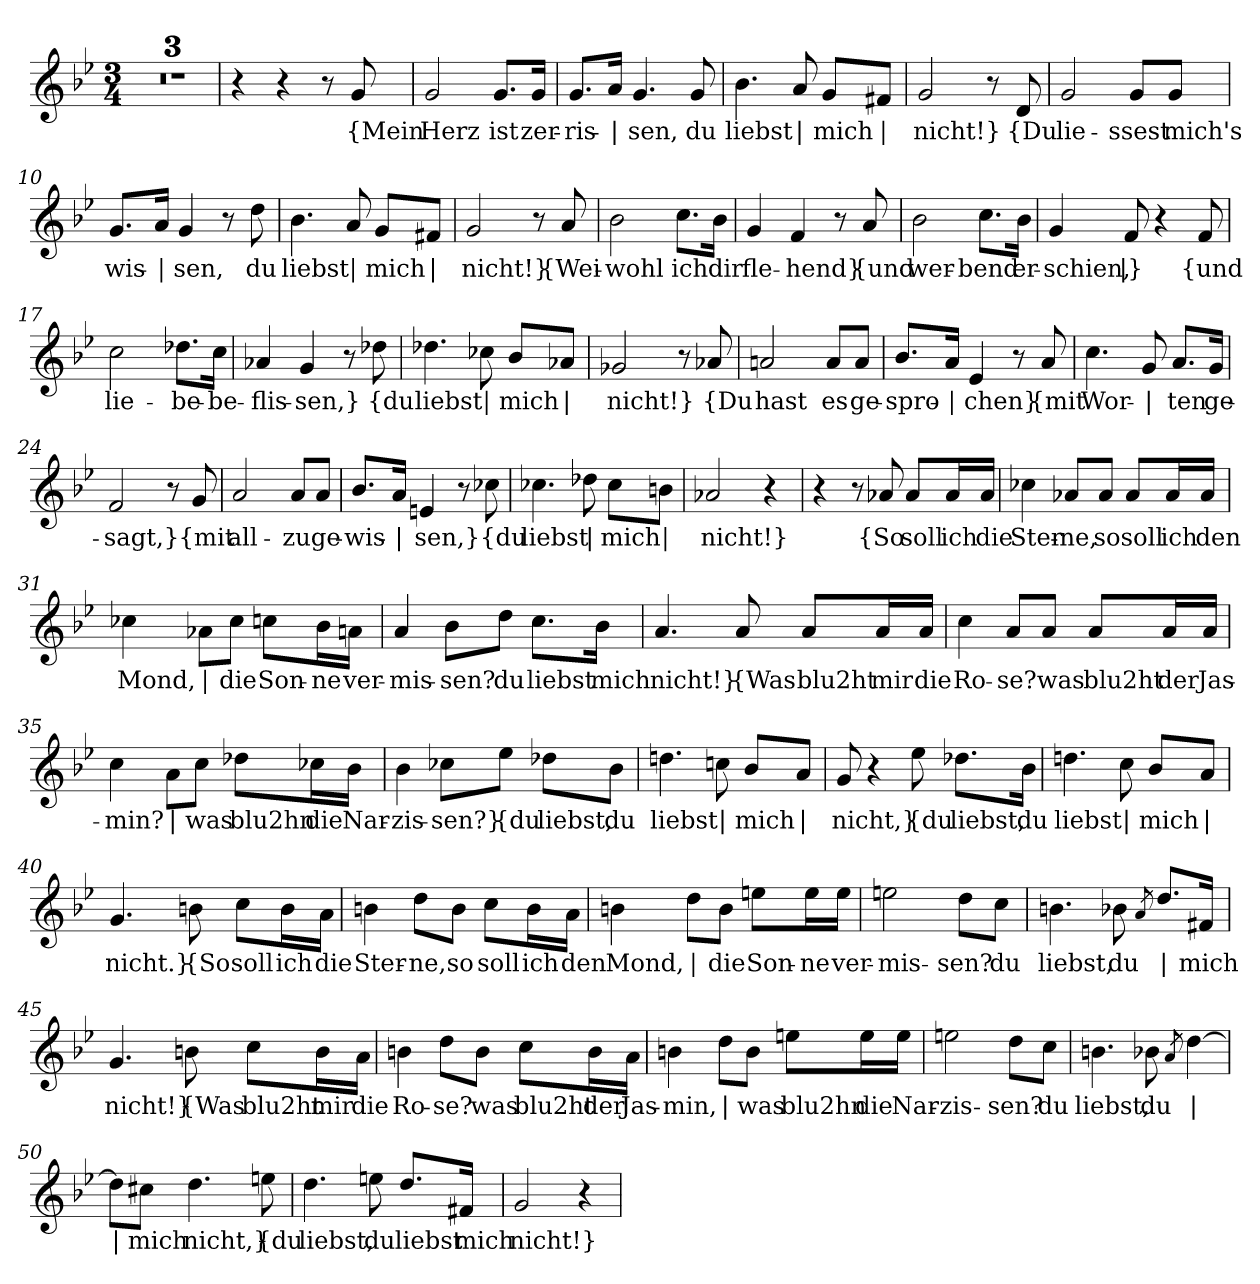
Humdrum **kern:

**kern	**text
*part1	*part1
*staff1	*staff1
*clefG2	*
*k[b-e-]	*
*M3/4	*
=1	=1
2.r	.
=2	=2
2.r	.
=3	=3
2.r	.
=4	=4
4r	.
4r	.
8r	.
!	!LO:LY:b
8g/	{Mein
=5	=5
!	!LO:LY:b
2g/	Herz
!	!LO:LY:b
8.g/L	ist
!	!LO:LY:b
16g/Jk	zer-
=6	=6
!	!LO:LY:b
8.g/L	-ris-
!	!LO:LY:b
16a/Jk	|
!	!LO:LY:b
4.g/	-sen,
!	!LO:LY:b
8g/	du
=7	=7
!	!LO:LY:b
4.b-\	liebst
!	!LO:LY:b
8a/	|
!	!LO:LY:b
8g/L	mich
!	!LO:LY:b
8f#X/J	|
=8	=8
!	!LO:LY:b
2g/	nicht!}
8r	.
!	!LO:LY:b
8d/	{Du
!!LO:LB:g=z
=9	=9
!	!LO:LY:b
2g/	lie-
!	!LO:LY:b
8g/L	-ssest
!	!LO:LY:b
8g/J	mich's
=10	=10
!	!LO:LY:b
8.g/L	wis-
!	!LO:LY:b
16a/Jk	|
!	!LO:LY:b
4g/	-sen,
8r	.
!	!LO:LY:b
8dd\	du
=11	=11
!	!LO:LY:b
4.b-\	liebst
!	!LO:LY:b
8a/	|
!	!LO:LY:b
8g/L	mich
!	!LO:LY:b
8f#X/J	|
=12	=12
!	!LO:LY:b
2g/	nicht!}
8r	.
!	!LO:LY:b
8a/	{Wei-
=13	=13
!	!LO:LY:b
2b-\	-wohl
!	!LO:LY:b
8.cc\L	ich
!	!LO:LY:b
16b-\Jk	dir
=14	=14
!	!LO:LY:b
4g/	fle-
!	!LO:LY:b
4f/	-hend}
8r	.
!	!LO:LY:b
8a/	{und
!!LO:LB:g=z
=15	=15
!	!LO:LY:b
2b-\	wer-
!	!LO:LY:b
8.cc\L	-bend
!	!LO:LY:b
16b-\Jk	er-
=16	=16
!	!LO:LY:b
4g/	-schien,
!	!LO:LY:b
8f/	|}
4r	.
!	!LO:LY:b
8f/	{und
=17	=17
!	!LO:LY:b
2cc\	lie-
!	!LO:LY:b
8.dd-X\L	-be-
!	!LO:LY:b
16cc\Jk	-be-
=18	=18
!	!LO:LY:b
4a-X/	-flis-
!	!LO:LY:b
4g/	-sen,}
8r	.
!	!LO:LY:b
8dd-X\	{du
=19	=19
!	!LO:LY:b
4.dd-X\	liebst
!	!LO:LY:b
8cc-X\	|
!	!LO:LY:b
8b-/L	mich
!	!LO:LY:b
8a-X/J	|
=20	=20
!	!LO:LY:b
2g-X/	nicht!}
8r	.
!	!LO:LY:b
8a-X/	{Du
=21	=21
!	!LO:LY:b
2an/	hast
!	!LO:LY:b
8a/L	es
!	!LO:LY:b
8a/J	ge-
!!LO:LB:g=z
=22	=22
!	!LO:LY:b
8.b-/L	-spro-
!	!LO:LY:b
16a/Jk	|
!	!LO:LY:b
4e-/	-chen}
8r	.
!	!LO:LY:b
8a/	{mit
=23	=23
!	!LO:LY:b
4.cc\	Wor-
!	!LO:LY:b
8g/	|
!	!LO:LY:b
8.a/L	-ten
!	!LO:LY:b
16g/Jk	ge-
=24	=24
!	!LO:LY:b
2f/	-sagt,}
8r	.
!	!LO:LY:b
8g/	{mit
=25	=25
!	!LO:LY:b
2a/	all-
!	!LO:LY:b
8a/L	-zu
!	!LO:LY:b
8a/J	ge-
=26	=26
!	!LO:LY:b
8.b-/L	-wis-
!	!LO:LY:b
16a/Jk	|
!	!LO:LY:b
4en/	-sen,}
8r	.
!	!LO:LY:b
8cc-X\	{du
=27	=27
!	!LO:LY:b
4.cc-X\	liebst
!	!LO:LY:b
8dd-X\	|
!	!LO:LY:b
8cc-\L	mich
!	!LO:LY:b
8bn\J	|
=28	=28
!	!LO:LY:b
2a-X/	nicht!}
4r	.
!!LO:LB:g=z
=29	=29
4r	.
8r	.
!	!LO:LY:b
8a-X/	{So
!	!LO:LY:b
8a-/L	soll
!	!LO:LY:b
16a-/L	ich
!	!LO:LY:b
16a-/JJ	die
=30	=30
!	!LO:LY:b
4cc-X\	Ster-
!	!LO:LY:b
8a-X/L	-ne,
!	!LO:LY:b
8a-/J	so
!	!LO:LY:b
8a-/L	soll
!	!LO:LY:b
16a-/L	ich
!	!LO:LY:b
16a-/JJ	den
=31	=31
!	!LO:LY:b
4cc-X\	Mond,
!	!LO:LY:b
8a-X\L	|
!	!LO:LY:b
8cc-\J	die
!	!LO:LY:b
8ccn\L	Son-
!	!LO:LY:b
16b-\L	-ne
!	!LO:LY:b
16an\JJ	ver-
=32	=32
!	!LO:LY:b
4a/	-mis-
!	!LO:LY:b
8b-\L	-sen?
!	!LO:LY:b
8dd\J	du
!	!LO:LY:b
8.cc\L	liebst
!	!LO:LY:b
16b-\Jk	mich
!!LO:LB:g=z
=33	=33
!	!LO:LY:b
4.a/	nicht!}
!	!LO:LY:b
8a/	{Was
!	!LO:LY:b
8a/L	blu2ht
!	!LO:LY:b
16a/L	mir
!	!LO:LY:b
16a/JJ	die
=34	=34
!	!LO:LY:b
4cc\	Ro-
!	!LO:LY:b
8a/L	-se?
!	!LO:LY:b
8a/J	was
!	!LO:LY:b
8a/L	blu2ht
!	!LO:LY:b
16a/L	der
!	!LO:LY:b
16a/JJ	Jas-
=35	=35
!	!LO:LY:b
4cc\	-min?
!	!LO:LY:b
8a\L	|
!	!LO:LY:b
8cc\J	was
!	!LO:LY:b
8dd-X\L	blu2hn
!	!LO:LY:b
16cc-X\L	die
!	!LO:LY:b
16b-\JJ	Nar-
!!LO:LB:g=z
=36	=36
!	!LO:LY:b
4b-\	-zis-
!	!LO:LY:b
8cc-X\L	-sen?}
!	!LO:LY:b
8ee-\J	{du
!	!LO:LY:b
8dd-X\L	liebst,
!	!LO:LY:b
8b-\J	du
=37	=37
!	!LO:LY:b
4.ddn\	liebst
!	!LO:LY:b
8ccn\	|
!	!LO:LY:b
8b-/L	mich
!	!LO:LY:b
8a/J	|
=38	=38
!	!LO:LY:b
8g/	nicht,}
4r	.
!	!LO:LY:b
8ee-\	{du
!	!LO:LY:b
8.dd-X\L	liebst,
!	!LO:LY:b
16b-\Jk	du
=39	=39
!	!LO:LY:b
4.ddn\	liebst
!	!LO:LY:b
8cc\	|
!	!LO:LY:b
8b-/L	mich
!	!LO:LY:b
8a/J	|
=40	=40
!	!LO:LY:b
4.g/	nicht.}
!	!LO:LY:b
8bn\	{So
!	!LO:LY:b
8cc\L	soll
!	!LO:LY:b
16b\L	ich
!	!LO:LY:b
16a\JJ	die
!!LO:LB:g=z
=41	=41
!	!LO:LY:b
4bn\	Ster-
!	!LO:LY:b
8dd\L	-ne,
!	!LO:LY:b
8b\J	so
!	!LO:LY:b
8cc\L	soll
!	!LO:LY:b
16b\L	ich
!	!LO:LY:b
16a\JJ	den
=42	=42
!	!LO:LY:b
4bn\	Mond,
!	!LO:LY:b
8dd\L	|
!	!LO:LY:b
8b\J	die
!	!LO:LY:b
8een\L	Son-
!	!LO:LY:b
16ee\L	-ne
!	!LO:LY:b
16ee\JJ	ver-
=43	=43
!	!LO:LY:b
2een\	-mis-
!	!LO:LY:b
8dd\L	-sen?
!	!LO:LY:b
8cc\J	du
=44	=44
!	!LO:LY:b
4.bn\	liebst,
!	!LO:LY:b
8b-X\	du
8qa/	.
!	!LO:LY:b
8.dd/L	|
!	!LO:LY:b
16f#X/Jk	mich
!!LO:LB:g=z
=45	=45
!	!LO:LY:b
4.g/	nicht!}
!	!LO:LY:b
8bn\	{Was
!	!LO:LY:b
8cc\L	blu2ht
!	!LO:LY:b
16b\L	mir
!	!LO:LY:b
16a\JJ	die
=46	=46
!	!LO:LY:b
4bn\	Ro-
!	!LO:LY:b
8dd\L	-se?
!	!LO:LY:b
8b\J	was
!	!LO:LY:b
8cc\L	blu2ht
!	!LO:LY:b
16b\L	der
!	!LO:LY:b
16a\JJ	Jas-
=47	=47
!	!LO:LY:b
4bn\	-min,
!	!LO:LY:b
8dd\L	|
!	!LO:LY:b
8b\J	was
!	!LO:LY:b
8een\L	blu2hn
!	!LO:LY:b
16ee\L	die
!	!LO:LY:b
16ee\JJ	Nar-
=48	=48
!	!LO:LY:b
2een\	-zis-
!	!LO:LY:b
8dd\L	-sen?
!	!LO:LY:b
8cc\J	du
!!LO:LB:g=z
=49	=49
!	!LO:LY:b
4.bn\	liebst,
!	!LO:LY:b
8b-X\	du
8qa/	.
!	!LO:LY:b
[4dd\	|
=50	=50
!	!LO:LY:b
8dd\L]	|
!	!LO:LY:b
8cc#X\J	mich
!	!LO:LY:b
4.dd\	nicht,}
!	!LO:LY:b
8een\	{du
=51	=51
!	!LO:LY:b
4.dd\	liebst,
!	!LO:LY:b
8een\	du
!	!LO:LY:b
8.dd/L	liebst
!	!LO:LY:b
16f#X/Jk	mich
=52	=52
!	!LO:LY:b
2g/	nicht!}
4r	.
=	=
*-	*-
